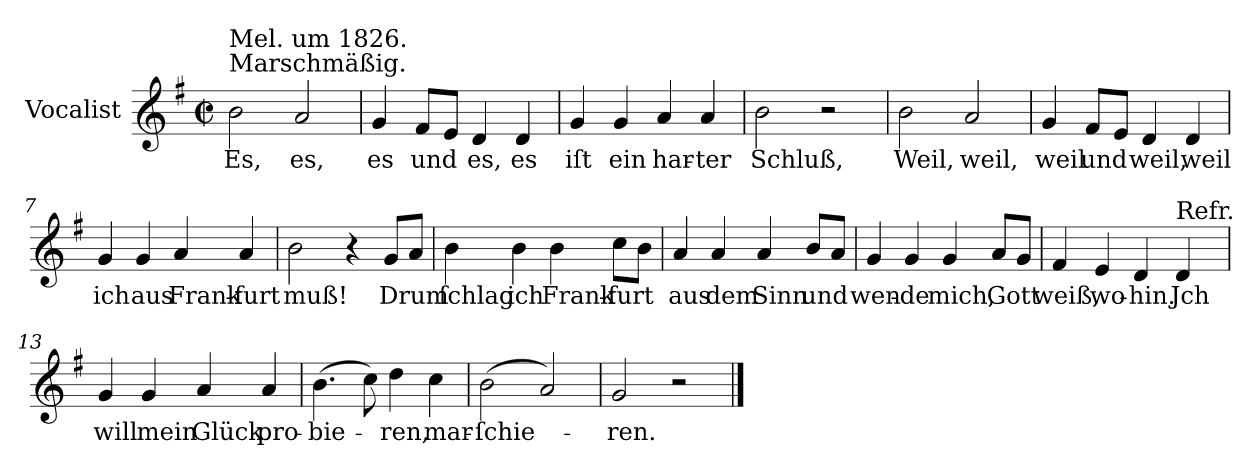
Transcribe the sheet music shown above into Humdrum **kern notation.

**kern	**text
*part1	*part1
*staff1	*staff1
*I"Vocalist	*
*k[f#]	*
*G:	*
*M4/4	*
*met(c|)	*
=1	=1
!LO:TX:a:t=Marschmäßig.	!
!LO:TX:a:t=Mel. um 1826.	!
2b	Es,
2a	es,
=2	=2
4g	es
8f#L	und
8eJ	.
4d	es,
4d	es
=3	=3
4g	iſt
4g	ein
4a	har-
4a	-ter
=4	=4
2b	Schluß,
2r	.
=5	=5
2b	Weil,
2a	weil,
=6	=6
4g	weil
8f#L	und
8eJ	.
4d	weil,
4d	weil
=7	=7
4g	ich
4g	aus
4a	Frank-
4a	-furt
=8	=8
2b	muß!
4r	.
8gL	Drum
8aJ	.
=9	=9
4b	ſchlag
4b	ich
4b	Frank-
8ccL	-furt
8bJ	.
=10	=10
4a	aus
4a	dem
4a	Sinn
8bL	und
8aJ	.
=11	=11
4g	wen-
4g	-de
4g	mich,
8aL	Gott
8gJ	.
=12	=12
4f#	weiß,
4e	wo-
4d	-hin.
!LO:TX:a:t=Refr.	!
4d	Jch
=13	=13
4g	will
4g	mein
4a	Glück
4a	pro-
=14	=14
(4.b	-bie-
8cc)	.
4dd	-ren,
4cc	mar-
=15	=15
(2b	-ſchie-
2a)	.
=16	=16
2g	-ren.
2r	.
==	==
*-	*-
